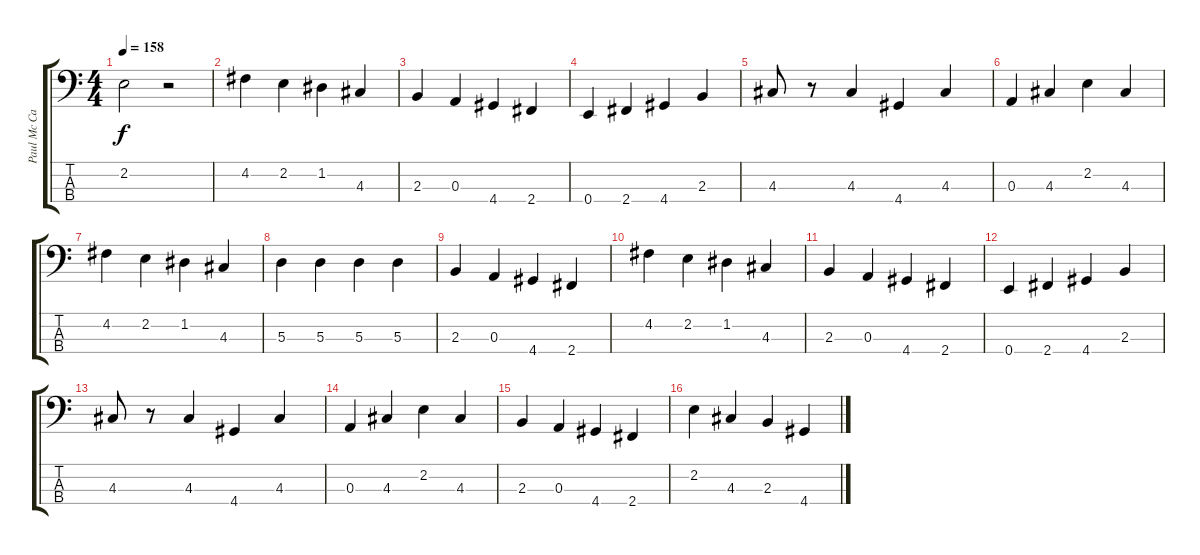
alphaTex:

\track ("Paul Mc Cartney" "Paul Mc Ca") {instrument electricbassfinger}
\staff {score tabs}
\tuning (G2 D2 A1 E1) {hide}
\ts (4 4)
\tempo 158
\clef f4
\ks c
2.2.2{dy f} r.2 |
4.2.4 2.2.4 1.2.4 4.3.4 |
2.3.4 0.3.4 4.4.4 2.4.4 |
0.4.4 2.4.4 4.4.4 2.3.4 |
4.3.8 r.8 4.3.4 4.4.4 4.3.4 |
0.3.4 4.3.4 2.2.4 4.3.4 |
4.2.4 2.2.4 1.2.4 4.3.4 |
5.3.4 5.3.4 5.3.4 5.3.4 |
2.3.4 0.3.4 4.4.4 2.4.4 |
4.2.4 2.2.4 1.2.4 4.3.4 |
2.3.4 0.3.4 4.4.4 2.4.4 |
0.4.4 2.4.4 4.4.4 2.3.4 |
4.3.8 r.8 4.3.4 4.4.4 4.3.4 |
0.3.4 4.3.4 2.2.4 4.3.4 |
2.3.4 0.3.4 4.4.4 2.4.4 |
2.2.4 4.3.4 2.3.4 4.4.4
